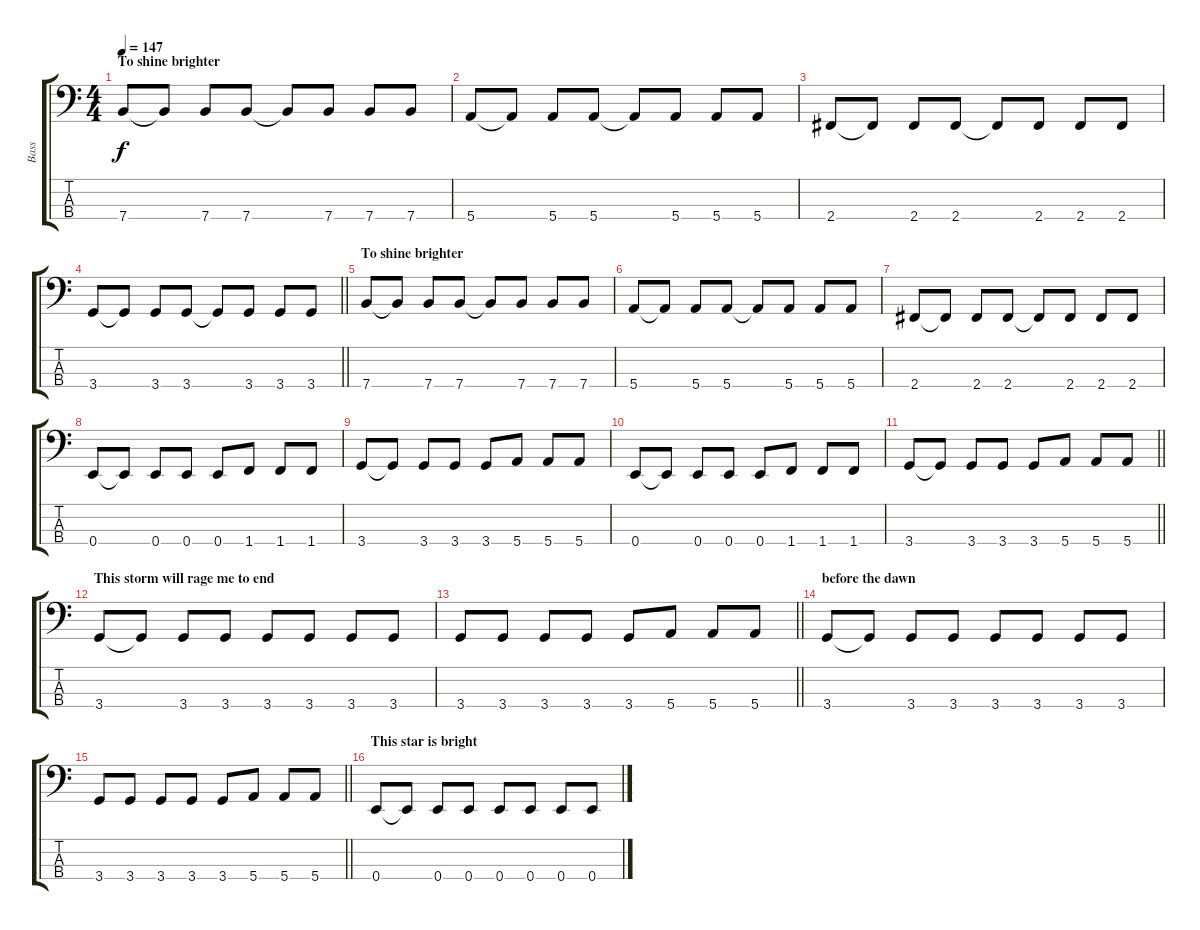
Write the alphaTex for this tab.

\track ("Bass" "Bass") {instrument electricbasspick}
\staff {score tabs}
\tuning (G2 D2 A1 E1) {hide}
\ts (4 4)
\section ("" "To shine brighter ")
\tempo 147
\clef f4
\ks c
7.4.8{dy f} 7.4{t}.8 7.4.8 7.4.8 7.4{t}.8 7.4.8 7.4.8 7.4.8 |
5.4.8 5.4{t}.8 5.4.8 5.4.8 5.4{t}.8 5.4.8 5.4.8 5.4.8 |
2.4.8 2.4{t}.8 2.4.8 2.4.8 2.4{t}.8 2.4.8 2.4.8 2.4.8 |
\barLineRight lightlight
3.4.8 3.4{t}.8 3.4.8 3.4.8 3.4{t}.8 3.4.8 3.4.8 3.4.8 |
\section ("" "To shine brighter ")
7.4.8 7.4{t}.8 7.4.8 7.4.8 7.4{t}.8 7.4.8 7.4.8 7.4.8 |
5.4.8 5.4{t}.8 5.4.8 5.4.8 5.4{t}.8 5.4.8 5.4.8 5.4.8 |
2.4.8 2.4{t}.8 2.4.8 2.4.8 2.4{t}.8 2.4.8 2.4.8 2.4.8 |
0.4.8 0.4{t}.8 0.4.8 0.4.8 0.4.8 1.4.8 1.4.8 1.4.8 |
3.4.8 3.4{t}.8 3.4.8 3.4.8 3.4.8 5.4.8 5.4.8 5.4.8 |
0.4.8 0.4{t}.8 0.4.8 0.4.8 0.4.8 1.4.8 1.4.8 1.4.8 |
\barLineRight lightlight
3.4.8 3.4{t}.8 3.4.8 3.4.8 3.4.8 5.4.8 5.4.8 5.4.8 |
\section ("" "This storm will rage me to end ")
3.4.8 3.4{t}.8 3.4.8 3.4.8 3.4.8 3.4.8 3.4.8 3.4.8 |
\barLineRight lightlight
3.4.8 3.4.8 3.4.8 3.4.8 3.4.8 5.4.8 5.4.8 5.4.8 |
\section ("" "before the dawn ")
3.4.8 3.4{t}.8 3.4.8 3.4.8 3.4.8 3.4.8 3.4.8 3.4.8 |
\barLineRight lightlight
3.4.8 3.4.8 3.4.8 3.4.8 3.4.8 5.4.8 5.4.8 5.4.8 |
\section ("" "This star is bright ")
0.4.8 0.4{t}.8 0.4.8 0.4.8 0.4.8 0.4.8 0.4.8 0.4.8
